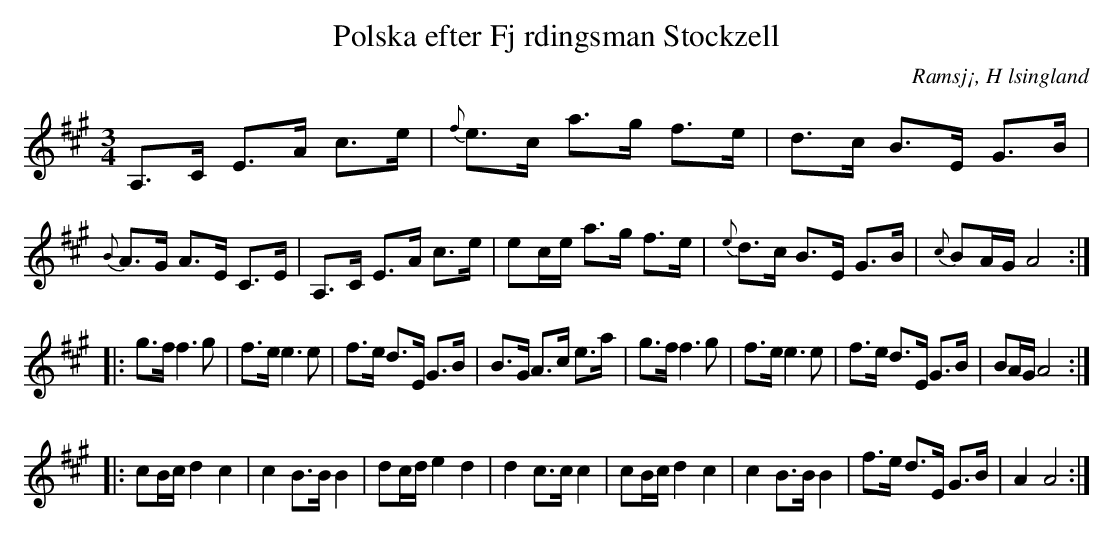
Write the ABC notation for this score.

X:1
T:Polska efter Fj rdingsman Stockzell
O: Ramsj¡, H lsingland
M:3/4
L:1/8
K:A
A,>C E>A c>e|{f}e>c a>g f>e| d>c B>E G>B |{B}A>G A>E C>E|A,>C E>A c>e|ec/e/ a>g f>e| {e}d>c B>E G>B |{c}BA/G/ A4:|
|:g>f f2>g2|f>e e2>e2|f>e d>E G>B|B>G A>c e>a|g>f f2>g2|f>e e2>e2|f>e d>E G>B|BA/G/ A4 :|
|:cB/c/ d2 c2|c2 B>B B2|dc/d/ e2 d2|d2 c>c c2|cB/c/ d2 c2|c2 B>B B2|f>e d>E G>B|A2 A4:|
